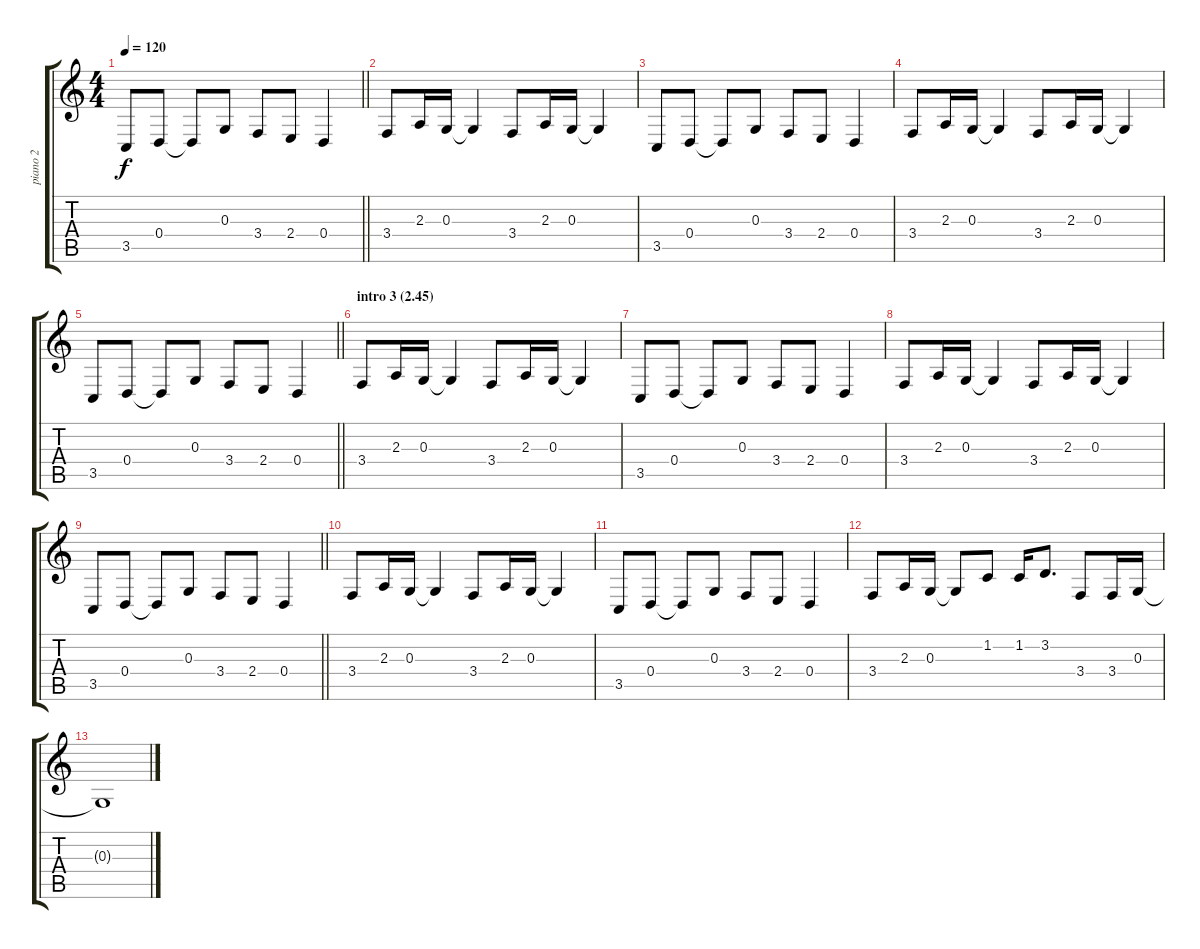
\track ("piano 2" "piano 2") {instrument clavinet}
\staff {score tabs}
\tuning (E4 B3 G3 D3 A2 E2) {hide}
\ts (4 4)
\tempo 120
\clef g2
\barLineRight lightlight
\ks c
3.5.8{dy f} 0.4.8 0.4{t}.8 0.3.8 3.4.8 2.4.8 0.4.4 |
3.4.8 2.3.16 0.3.16 0.3{t}.4 3.4.8 2.3.16 0.3.16 0.3{t}.4 |
3.5.8 0.4.8 0.4{t}.8 0.3.8 3.4.8 2.4.8 0.4.4 |
3.4.8 2.3.16 0.3.16 0.3{t}.4 3.4.8 2.3.16 0.3.16 0.3{t}.4 |
\barLineRight lightlight
3.5.8 0.4.8 0.4{t}.8 0.3.8 3.4.8 2.4.8 0.4.4 |
\section ("" "intro 3 (2.45)")
3.4.8 2.3.16 0.3.16 0.3{t}.4 3.4.8 2.3.16 0.3.16 0.3{t}.4 |
3.5.8 0.4.8 0.4{t}.8 0.3.8 3.4.8 2.4.8 0.4.4 |
3.4.8 2.3.16 0.3.16 0.3{t}.4 3.4.8 2.3.16 0.3.16 0.3{t}.4 |
\barLineRight lightlight
3.5.8 0.4.8 0.4{t}.8 0.3.8 3.4.8 2.4.8 0.4.4 |
3.4.8 2.3.16 0.3.16 0.3{t}.4 3.4.8 2.3.16 0.3.16 0.3{t}.4 |
3.5.8 0.4.8 0.4{t}.8 0.3.8 3.4.8 2.4.8 0.4.4 |
3.4.8 2.3.16 0.3.16 0.3{t}.8 1.2.8 1.2.16 3.2.8{d} 3.4.8 3.4.16 0.3.16 |
0.3{t}.1
